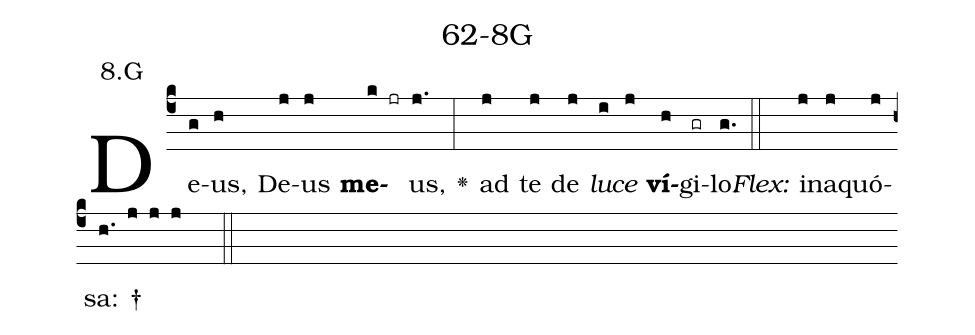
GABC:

name: 62-8G;
annotation: 8.G;
%%
(c4)De(g)us,(h) De(j)us(j) <b>me</b>(k jr)us,(j.) <v>\greheightstar</v>(:) ad(j) te(j) de(j) <i>lu</i>(i)<i>ce</i>(j) <b>ví</b>(h)gi(gr)lo.(g.) (::)
<i>Flex:</i>()  in(j)a(j)quó(j)sa: †(h. j j j  ::)

%E(j) u(j) o(i) u(j) a(h) e.(g.) (::)
